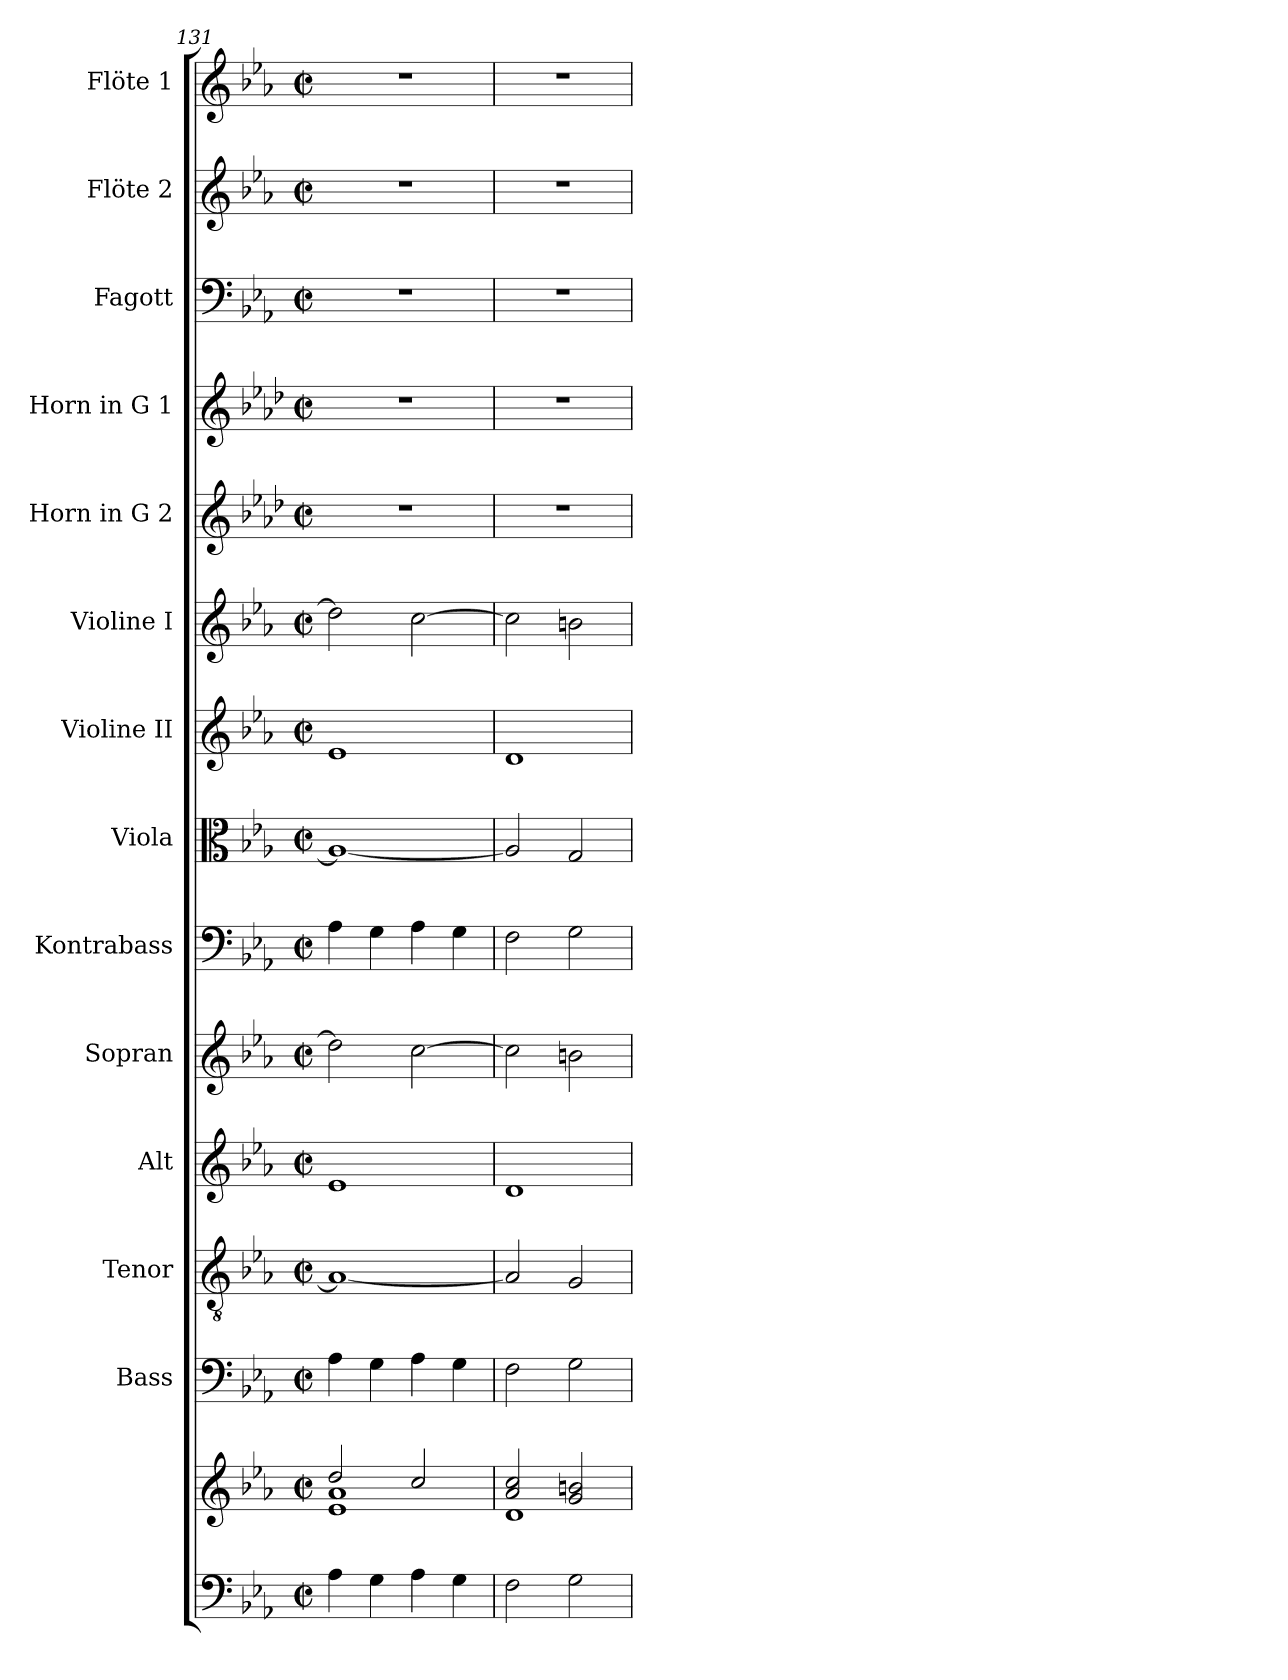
**kern	**kern	**kern	**kern	**kern	**kern	**kern	**kern	**kern	**kern	**kern	**kern	**kern	**kern	**kern
*part14	*part14	*part13	*part12	*part11	*part10	*part9	*part8	*part7	*part6	*part5	*part4	*part3	*part2	*part1
*staff15	*staff14	*staff13	*staff12	*staff11	*staff10	*staff9	*staff8	*staff7	*staff6	*staff5	*staff4	*staff3	*staff2	*staff1
*	*	*I"Bass	*I"Tenor	*I"Alt	*I"Sopran	*I"Kontrabass	*I"Viola	*I"Violine II	*I"Violine I	*I"Horn in G 2	*I"Horn in G 1	*I"Fagott	*I"Flöte 2	*I"Flöte 1
*	*	*I'B.	*I'T.	*I'A.	*I'S.	*I'Kb.	*I'Vla.	*I'Vl. II	*I'Vl. I	*	*	*I'Fg.	*I'Fl. 2	*I'Fl. 1
*clefF4	*clefG2	*clefF4	*clefGv2	*clefG2	*clefG2	*clefF4	*clefC3	*clefG2	*clefG2	*clefG2	*clefG2	*clefF4	*clefG2	*clefG2
*	*	*	*	*	*	*ITrd7c12	*	*	*	*ITrd3c5	*ITrd3c5	*	*	*
*k[b-e-a-]	*k[b-e-a-]	*k[b-e-a-]	*k[b-e-a-]	*k[b-e-a-]	*k[b-e-a-]	*k[b-e-a-]	*k[b-e-a-]	*k[b-e-a-]	*k[b-e-a-]	*k[b-e-a-]	*k[b-e-a-]	*k[b-e-a-]	*k[b-e-a-]	*k[b-e-a-]
*E-:	*E-:	*E-:	*E-:	*E-:	*E-:	*E-:	*E-:	*E-:	*E-:	*E-:	*E-:	*E-:	*E-:	*E-:
*M2/2	*M2/2	*M2/2	*M2/2	*M2/2	*M2/2	*M2/2	*M2/2	*M2/2	*M2/2	*M2/2	*M2/2	*M2/2	*M2/2	*M2/2
*met(c|)	*met(c|)	*met(c|)	*met(c|)	*met(c|)	*met(c|)	*met(c|)	*met(c|)	*met(c|)	*met(c|)	*met(c|)	*met(c|)	*met(c|)	*met(c|)	*met(c|)
=131	=131	=131	=131	=131	=131	=131	=131	=131	=131	=131	=131	=131	=131	=131
*	*^	*	*	*	*	*	*	*	*	*	*	*	*	*
4A-\	2dd/	1e- 1a-	4A-\	1A-_	1e-	2dd\]	4AA-\	1A-_	1e-	2dd\]	1r	1r	1r	1r	1r
4G\	.	.	4G\	.	.	.	4GG\	.	.	.	.	.	.	.	.
4A-\	2cc/	.	4A-\	.	.	[2cc\	4AA-\	.	.	[2cc\	.	.	.	.	.
4G\	.	.	4G\	.	.	.	4GG\	.	.	.	.	.	.	.	.
=132	=132	=132	=132	=132	=132	=132	=132	=132	=132	=132	=132	=132	=132	=132	=132
2F\	2a-/ 2cc/	1d	2F\	2A-/]	1d	2cc\]	2FF\	2A-/]	1d	2cc\]	1r	1r	1r	1r	1r
2G\	2g/ 2bn/	.	2G\	2G/	.	2bn\	2GG\	2G/	.	2bn\	.	.	.	.	.
*	*v	*v	*	*	*	*	*	*	*	*	*	*	*	*	*
=	=	=	=	=	=	=	=	=	=	=	=	=	=	=
*-	*-	*-	*-	*-	*-	*-	*-	*-	*-	*-	*-	*-	*-	*-
